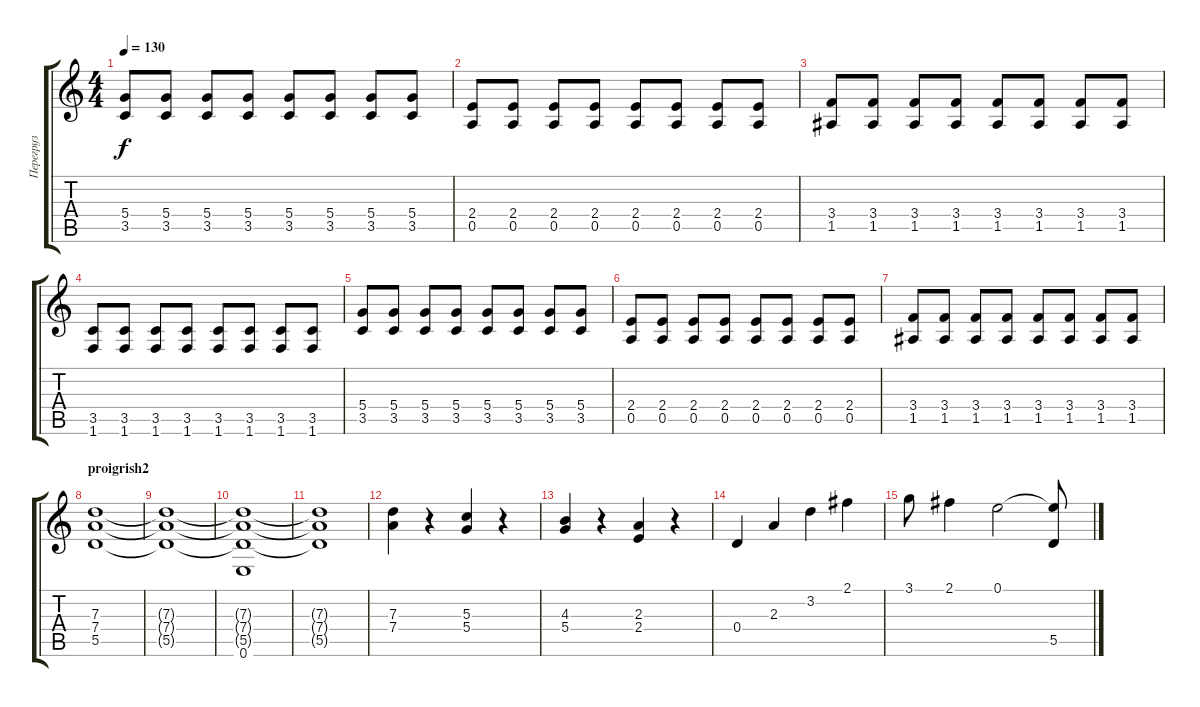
\track ("Перегруз" "Перегруз") {instrument overdrivenguitar}
\staff {score tabs}
\tuning (E4 B3 G3 D3 A2 E2) {hide}
\ts (4 4)
\tempo 130
\clef g2
\ks c
(5.4 3.5).8{dy f} (5.4 3.5).8 (5.4 3.5).8 (5.4 3.5).8 (5.4 3.5).8 (5.4 3.5).8 (5.4 3.5).8 (5.4 3.5).8 |
(2.4 0.5).8 (2.4 0.5).8 (2.4 0.5).8 (2.4 0.5).8 (2.4 0.5).8 (2.4 0.5).8 (2.4 0.5).8 (2.4 0.5).8 |
(3.4 1.5).8 (3.4 1.5).8 (3.4 1.5).8 (3.4 1.5).8 (3.4 1.5).8 (3.4 1.5).8 (3.4 1.5).8 (3.4 1.5).8 |
(3.5 1.6).8{volume 16} (3.5 1.6).8 (3.5 1.6).8 (3.5 1.6).8 (3.5 1.6).8 (3.5 1.6).8 (3.5 1.6).8 (3.5 1.6).8 |
(5.4 3.5).8 (5.4 3.5).8 (5.4 3.5).8 (5.4 3.5).8 (5.4 3.5).8 (5.4 3.5).8 (5.4 3.5).8 (5.4 3.5).8 |
(2.4 0.5).8 (2.4 0.5).8 (2.4 0.5).8 (2.4 0.5).8 (2.4 0.5).8 (2.4 0.5).8 (2.4 0.5).8 (2.4 0.5).8 |
(3.4 1.5).8 (3.4 1.5).8 (3.4 1.5).8 (3.4 1.5).8 (3.4 1.5).8 (3.4 1.5).8 (3.4 1.5).8 (3.4 1.5).8 |
\section ("" "proigrish2")
(7.3 7.4 5.5).1 |
(7.3{t} 7.4{t} 5.5{t}).1 |
(7.3{t} 7.4{t} 5.5{t} 0.6).1 |
(7.3{t} 7.4{t} 5.5{t}).1 |
(7.3 7.4).4 r.4 (5.3 5.4).4 r.4 |
(4.3 5.4).4 r.4 (2.3 2.4).4 r.4 |
0.4.4 2.3.4 3.2.4 2.1.4 |
3.1.8 2.1.4 0.1.2 (0.1{t} 5.5).8
